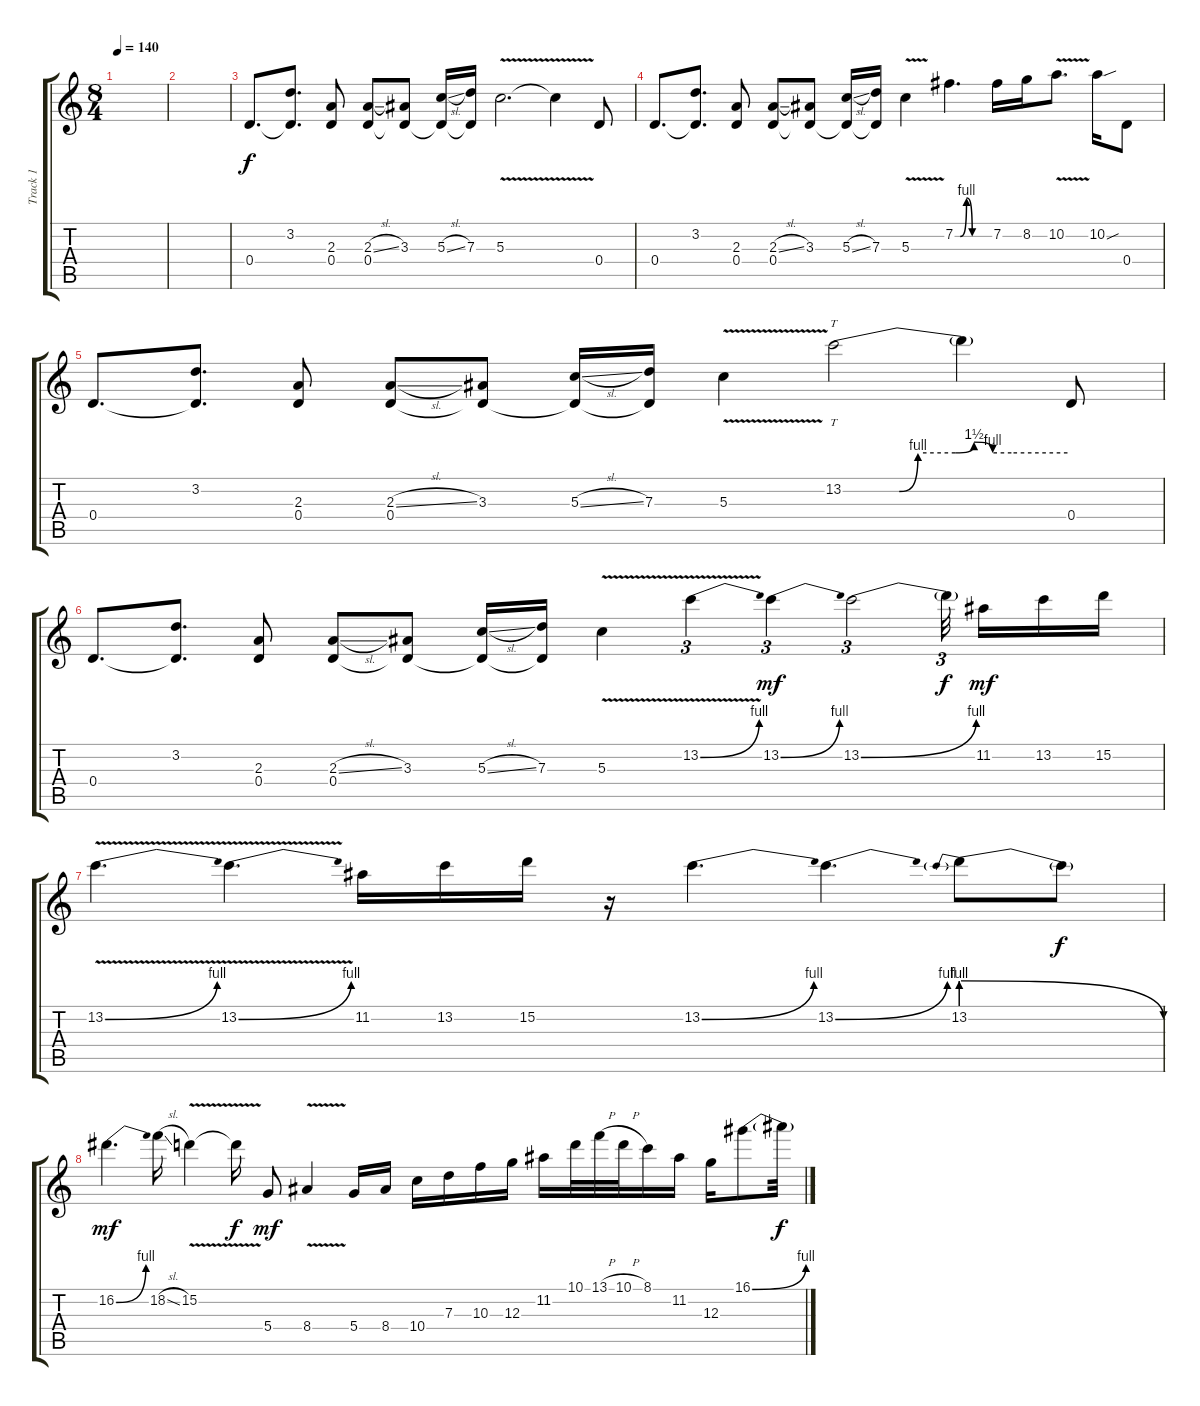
\track ("Track 1" "Track 1") {instrument overdrivenguitar}
\staff {score tabs}
\tuning (E4 B3 G3 D3 A2 E2) {hide}
\ts (8 4)
\tempo 140
\clef g2
\ks c
|
|
0.4.8{d dy f} (3.2 0.4{t}).8{d} (2.3 0.4).8 (2.3{sl} 0.4).8 (3.3 0.4{t}).8 (5.3{sl} 0.4{t}).16 (7.3 0.4{t}).16 5.3{v}.2{d} 5.3{t}.4 0.4.8 |
0.4.8{d} (3.2 0.4{t}).8{d} (2.3 0.4).8 (2.3{sl} 0.4).8 (3.3 0.4{t}).8 (5.3{sl} 0.4{t}).16 (7.3 0.4{t}).16 5.3{v}.4 7.2{be (custom 0 0 9 0 20 4 30 0 60 0)}.4{d} 7.2.16 8.2.16 10.2{v}.8{d} 10.2{sou}.16 0.4.8 |
0.4.8{d} (3.2 0.4{t}).8{d} (2.3 0.4).8 (2.3{sl} 0.4).8 (3.3 0.4{t}).8 (5.3{sl} 0.4{t}).16 (7.3 0.4{t}).16 5.3{v}.4 13.2{be (custom 0 0 15 0 20 4 30 4 35 6 40 4 45 4 60 4)}.2{tt} 13.2{t}.4 0.4.8 |
0.4.8{d} (3.2 0.4{t}).8{d} (2.3 0.4).8 (2.3{sl} 0.4).8 (3.3 0.4{t}).8 (5.3{sl} 0.4{t}).16 (7.3 0.4{t}).16 5.3{v}.4 13.2{be (bend 0 0 60 4) v}.4{tu (3 2)} 13.2{be (bend 0 0 60 4)}.4{tu (3 2) dy mf} 13.2{be (bend 0 0 60 4)}.2{tu (3 2)} 13.2{t}.32{tu (3 2) dy f beam splitsecondary} 11.2.16{dy mf} 13.2.16 15.2.16 |
13.2{be (bend 0 0 60 4) v}.4{d} 13.2{be (bend 0 0 60 4) v}.4{d} 11.2.16 13.2.16 15.2.16 r.16 13.2{be (bend 0 0 60 4)}.4{d} 13.2{be (bend 0 0 60 4)}.4{d} 13.2{be (prebendrelease 0 4 60 0)}.8 13.2{t}.8{dy f} |
16.2{be (bend 0 0 60 4)}.4{d dy mf} 18.2{sl}.16 15.2{v}.4 15.2{t}.16{dy f} 5.4.8{dy mf} 8.4{v}.4 5.4.16 8.4.16 10.4.16 7.3.16 10.3.16 12.3.16 11.2.16 10.1.32 13.1{h}.32 10.1{h}.32 8.1.16 11.2.16 12.3.16 16.1{be (bend 0 0 60 4)}.8 16.1{t}.32{dy f}
